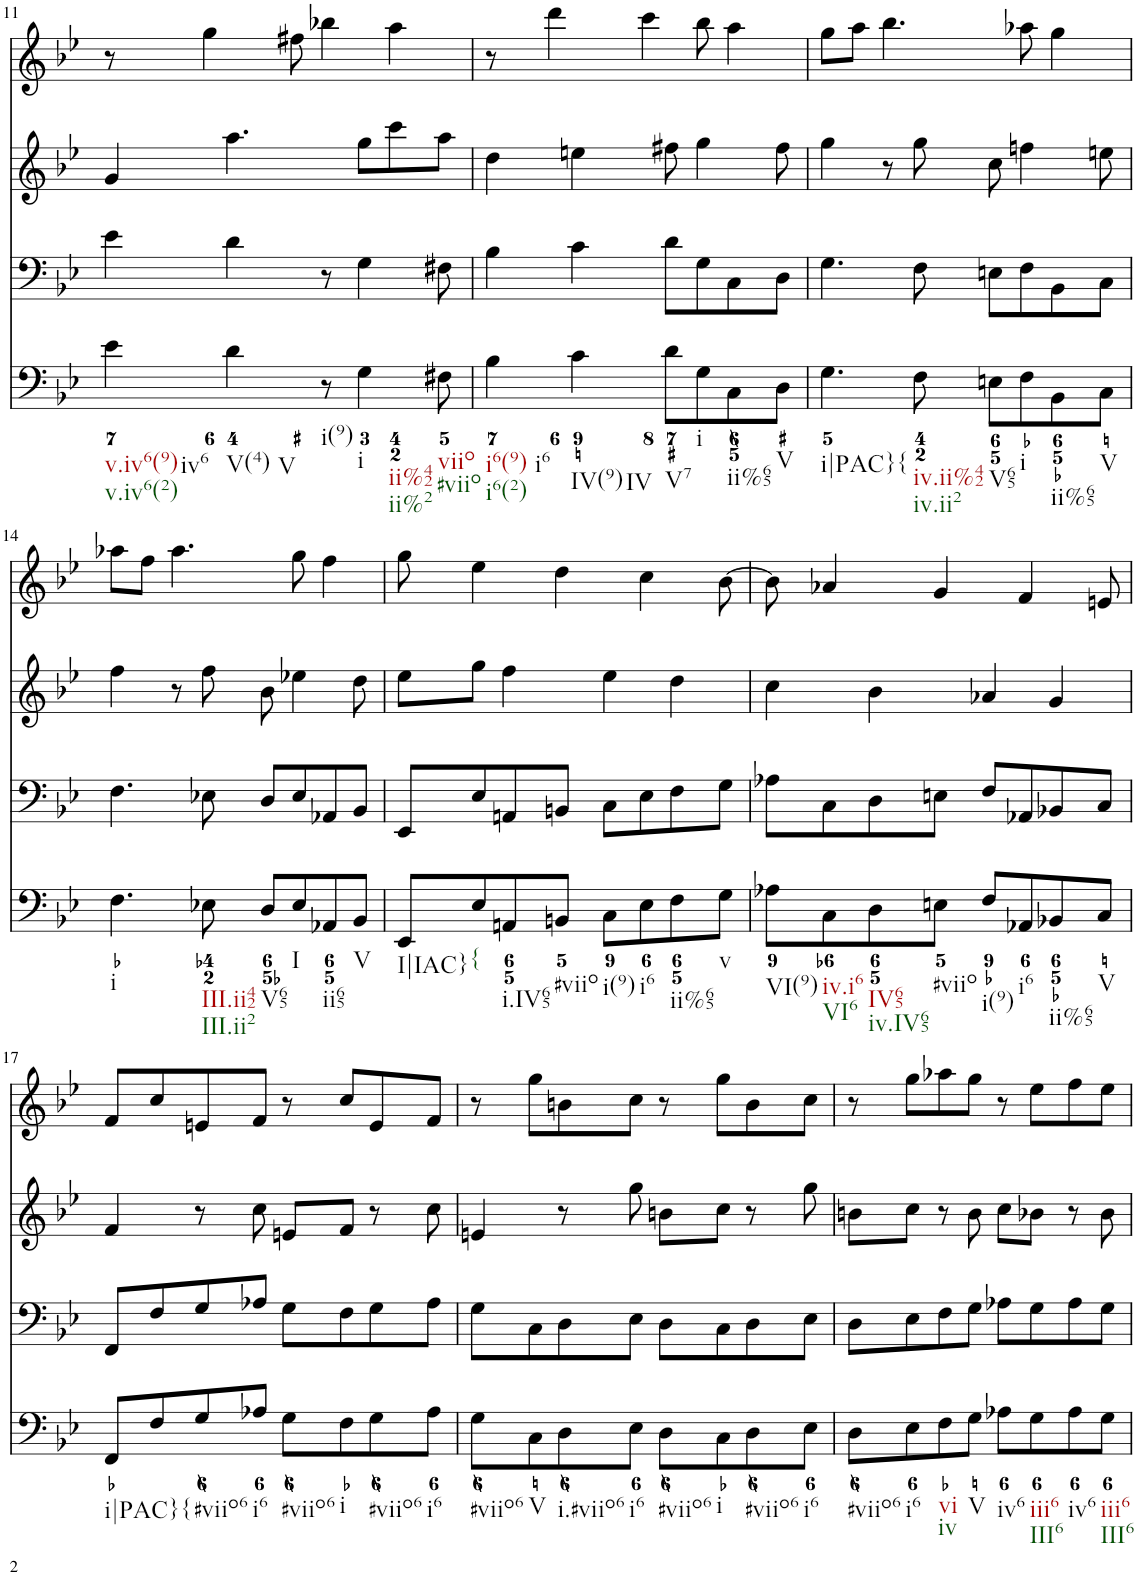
**kern	**kern	**kern	**kern
*part4	*part3	*part2	*part1
*staff4	*staff3	*staff2	*staff1
*I"Piano	*I"Piano	*I"Piano	*I"Piano
*I'Pno	*I'Pno	*I'Pno	*I'Pno
!!LO:PB:g=z
*clefF4	*clefF4	*clefG2	*clefG2
*k[b-e-]	*k[b-e-]	*k[b-e-]	*k[b-e-]
*g:	*g:	*g:	*g:
*M4/4	*M4/4	*M4/4	*M4/4
*met(c)	*met(c)	*met(c)	*met(c)
=11	=11	=11	=11
!LO:TX:b:t=v.iv6(9)	!	!	!
!LO:TX:b:t=v.iv6(2)	!	!	!
!LO:TX:b:t=iv6	!	!	!
4e-\	4e-\	4g/	8r
.	.	.	4gg\
!LO:TX:b:t=V(4)	!	!	!
!LO:TX:b:t=V	!	!	!
4d\	4d\	4.aa\	.
.	.	.	8ff#X\
!LO:TX:b:t=i(9)	!	!	!
8r	8r	.	4bb-X\
!LO:TX:b:t=i	!	!	!
!LO:TX:b:t=ii%42	!	!	!
!LO:TX:b:t=ii%2	!	!	!
4G\	4G\	8gg\L	.
.	.	8ccc\	4aa\
!LO:TX:b:t=viio	!	!	!
!LO:TX:b:t=#viio	!	!	!
8F#X\	8F#X\	8aa\J	.
=12	=12	=12	=12
!LO:TX:b:t=i6(9)	!	!	!
!LO:TX:b:t=i6(2)	!	!	!
!LO:TX:b:t=i6	!	!	!
4B-\	4B-\	4dd\	8r
.	.	.	4ddd\
!LO:TX:b:t=IV(9)	!	!	!
!LO:TX:b:t=IV	!	!	!
4c\	4c\	4een\	.
.	.	.	4ccc\
!LO:TX:b:t=V7	!	!	!
8d\L	8d\L	8ff#X\	.
!LO:TX:b:t=i	!	!	!
8G\	8G\	4gg\	8bb-\
!LO:TX:b:t=ii%65	!	!	!
8C\	8C\	.	4aa\
!LO:TX:b:t=V	!	!	!
8D\J	8D\J	8ff#\	.
=13	=13	=13	=13
!LO:TX:b:t=i|PAC}{	!	!	!
4.G\	4.G\	4gg\	8gg\L
.	.	.	8aa\J
.	.	8r	4.bb-\
!LO:TX:b:t=iv.ii%42	!	!	!
!LO:TX:b:t=iv.ii2	!	!	!
8F\	8F\	8gg\	.
!LO:TX:b:t=V65	!	!	!
8En\L	8En\L	8cc\	.
!LO:TX:b:t=i	!	!	!
8F\	8F\	4ffn\	8aa-X\
!LO:TX:b:t=ii%65	!	!	!
8BB-\	8BB-\	.	4gg\
!LO:TX:b:t=V	!	!	!
8C\J	8C\J	8een\	.
!!LO:LB:g=z
=14	=14	=14	=14
!LO:TX:b:t=i	!	!	!
4.F\	4.F\	4ff\	8aa-X\L
.	.	.	8ff\J
.	.	8r	4.aa-\
!LO:TX:b:t=III.ii42	!	!	!
!LO:TX:b:t=III.ii2	!	!	!
8E-X\	8E-X\	8ff\	.
!LO:TX:b:t=V65	!	!	!
8D/L	8D/L	8b-\	.
!LO:TX:b:t=I	!	!	!
8E-/	8E-/	4ee-X\	8gg\
!LO:TX:b:t=ii65	!	!	!
8AA-X/	8AA-X/	.	4ff\
!LO:TX:b:t=V	!	!	!
8BB-/J	8BB-/J	8dd\	.
=15	=15	=15	=15
!LO:TX:b:t=I|IAC}	!	!	!
8EE-/L	8EE-/L	8ee-\L	8gg\
!LO:TX:b:t={	!	!	!
8E-/	8E-/	8gg\J	4ee-\
!LO:TX:b:t=i.IV65	!	!	!
8AAn/	8AAn/	4ff\	.
!LO:TX:b:t=#viio	!	!	!
8BBn/J	8BBn/J	.	4dd\
!LO:TX:b:t=i(9)	!	!	!
8C\L	8C\L	4ee-\	.
!LO:TX:b:t=i6	!	!	!
8E-\	8E-\	.	4cc\
!LO:TX:b:t=ii%65	!	!	!
8F\	8F\	4dd\	.
!LO:TX:b:t=v	!	!	!
8G\J	8G\J	.	[8b-\
=16	=16	=16	=16
!LO:TX:b:t=VI(9)	!	!	!
8A-X\L	8A-X\L	4cc\	8b-\]
!LO:TX:b:t=iv.i6	!	!	!
!LO:TX:b:t=VI6	!	!	!
8C\	8C\	.	4a-X/
!LO:TX:b:t=IV65	!	!	!
!LO:TX:b:t=iv.IV65	!	!	!
8D\	8D\	4b-\	.
!LO:TX:b:t=#viio	!	!	!
8En\J	8En\J	.	4g/
!LO:TX:b:t=i(9)	!	!	!
8F/L	8F/L	4a-X/	.
!LO:TX:b:t=i6	!	!	!
8AA-X/	8AA-X/	.	4f/
!LO:TX:b:t=ii%65	!	!	!
8BB-X/	8BB-X/	4g/	.
!LO:TX:b:t=V	!	!	!
8C/J	8C/J	.	8en/
!!LO:LB:g=z
=17	=17	=17	=17
!LO:TX:b:t=i|PAC}{	!	!	!
8FF/L	8FF/L	4f/	8f/L
8F/	8F/	.	8cc/
!LO:TX:b:t=#viio6	!	!	!
8G/	8G/	8r	8en/
!LO:TX:b:t=i6	!	!	!
8A-X/J	8A-X/J	8cc\	8f/J
!LO:TX:b:t=#viio6	!	!	!
8G\L	8G\L	8en/L	8r
!LO:TX:b:t=i	!	!	!
8F\	8F\	8f/J	8cc/L
!LO:TX:b:t=#viio6	!	!	!
8G\	8G\	8r	8e/
!LO:TX:b:t=i6	!	!	!
8A-\J	8A-\J	8cc\	8f/J
=18	=18	=18	=18
!LO:TX:b:t=#viio6	!	!	!
8G\L	8G\L	4en/	8r
!LO:TX:b:t=V	!	!	!
8C\	8C\	.	8gg\L
!LO:TX:b:t=i.#viio6	!	!	!
8D\	8D\	8r	8bn\
!LO:TX:b:t=i6	!	!	!
8E-\J	8E-\J	8gg\	8cc\J
!LO:TX:b:t=#viio6	!	!	!
8D\L	8D\L	8bn\L	8r
!LO:TX:b:t=i	!	!	!
8C\	8C\	8cc\J	8gg\L
!LO:TX:b:t=#viio6	!	!	!
8D\	8D\	8r	8b\
!LO:TX:b:t=i6	!	!	!
8E-\J	8E-\J	8gg\	8cc\J
=19	=19	=19	=19
!LO:TX:b:t=#viio6	!	!	!
8D\L	8D\L	8bn\L	8r
!LO:TX:b:t=i6	!	!	!
8E-\	8E-\	8cc\J	8gg\L
!LO:TX:b:t=vi	!	!	!
!LO:TX:b:t=iv	!	!	!
8F\	8F\	8r	8aa-X\
!LO:TX:b:t=V	!	!	!
8G\J	8G\J	8b\	8gg\J
!LO:TX:b:t=iv6	!	!	!
8A-X\L	8A-X\L	8cc\L	8r
!LO:TX:b:t=iii6	!	!	!
!LO:TX:b:t=III6	!	!	!
8G\	8G\	8b-X\J	8ee-\L
!LO:TX:b:t=iv6	!	!	!
8A-\	8A-\	8r	8ff\
!LO:TX:b:t=iii6	!	!	!
!LO:TX:b:t=III6	!	!	!
8G\J	8G\J	8b-\	8ee-\J
=	=	=	=
*-	*-	*-	*-
